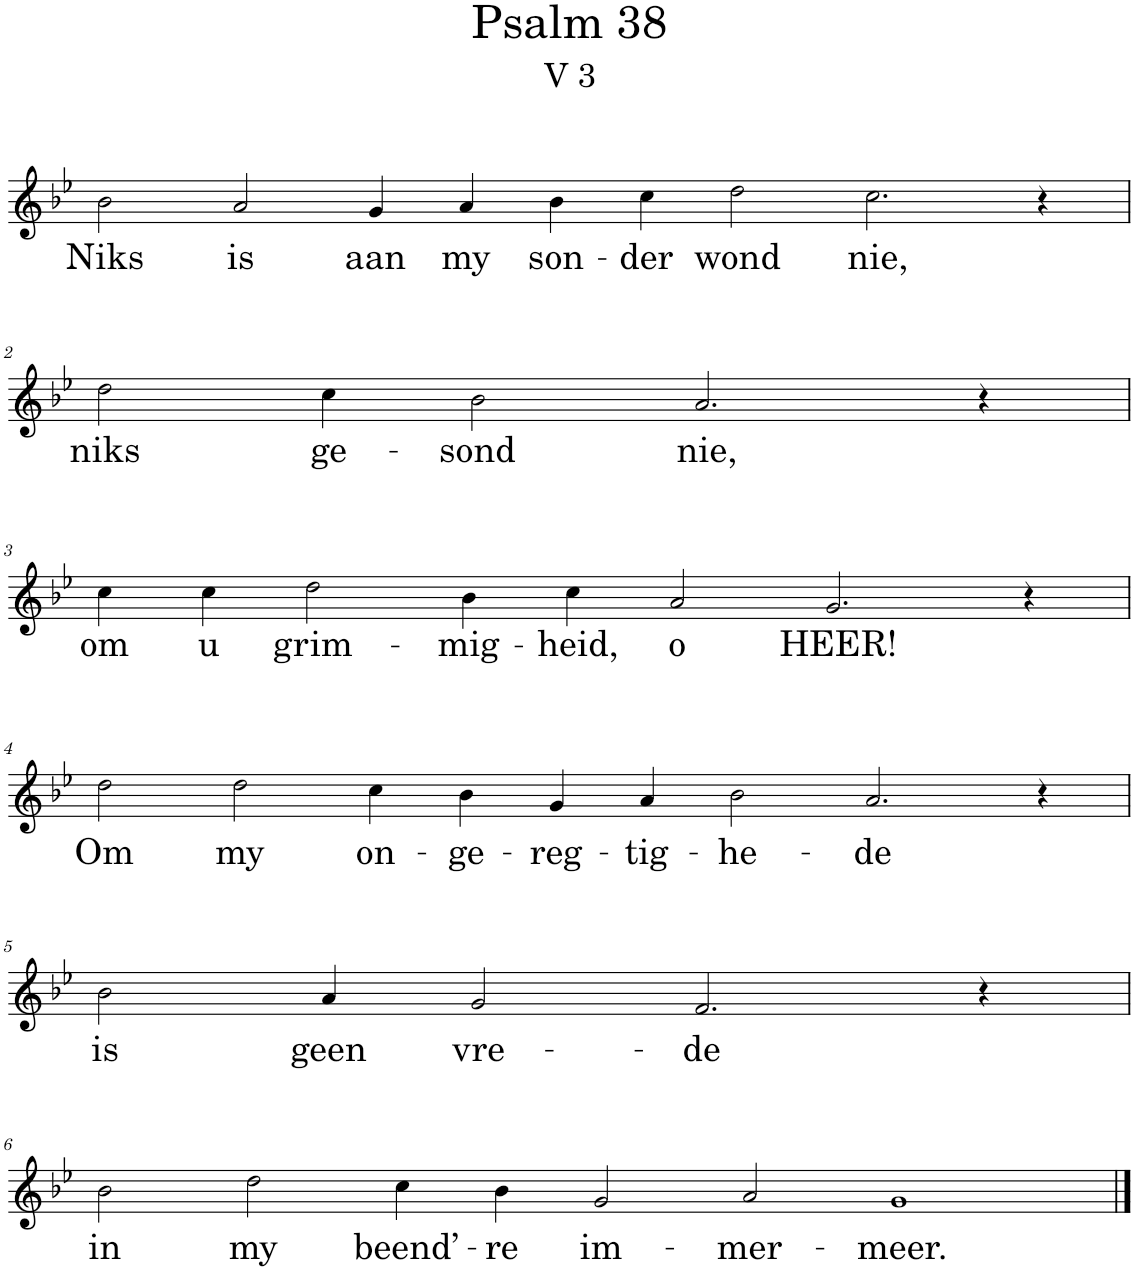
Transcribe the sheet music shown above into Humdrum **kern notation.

**kern	**text
*part1	*part1
*staff1	*staff1
*I"Pipe Organ	*
*I'Org.	*
*clefG2	*
*k[b-e-]	*
*M14/4	*
=1	=1
!	!LO:LY:b
2b-\	Niks
!	!LO:LY:b
2a/	is
!	!LO:LY:b
4g/	aan
!	!LO:LY:b
4a/	my
!	!LO:LY:b
4b-\	son-
!	!LO:LY:b
4cc\	-der
!	!LO:LY:b
2dd\	wond
!	!LO:LY:b
2.cc\	nie,
4r	.
!!LO:LB:g=z
=2	=2
*M9/4	*
!	!LO:LY:b
2dd\	niks
!	!LO:LY:b
4cc\	ge-
!	!LO:LY:b
2b-\	-sond
!	!LO:LY:b
2.a/	nie,
4r	.
!!LO:LB:g=z
=3	=3
*M12/4	*
!	!LO:LY:b
4cc\	om
!	!LO:LY:b
4cc\	u
!	!LO:LY:b
2dd\	grim-
!	!LO:LY:b
4b-\	-mig-
!	!LO:LY:b
4cc\	-heid,
!	!LO:LY:b
2a/	o
!	!LO:LY:b
2.g/	HEER!
4r	.
!!LO:LB:g=z
=4	=4
*M14/4	*
!	!LO:LY:b
2dd\	Om
!	!LO:LY:b
2dd\	my
!	!LO:LY:b
4cc\	on-
!	!LO:LY:b
4b-\	-ge-
!	!LO:LY:b
4g/	-reg-
!	!LO:LY:b
4a/	-tig-
!	!LO:LY:b
2b-\	-he-
!	!LO:LY:b
2.a/	-de
4r	.
!!LO:LB:g=z
=5	=5
*M9/4	*
!	!LO:LY:b
2b-\	is
!	!LO:LY:b
4a/	geen
!	!LO:LY:b
2g/	vre-
!	!LO:LY:b
2.f/	-de
4r	.
!!LO:LB:g=z
=6	=6
*M14/4	*
!	!LO:LY:b
2b-\	in
!	!LO:LY:b
2dd\	my
!	!LO:LY:b
4cc\	beend’-
!	!LO:LY:b
4b-\	-re
!	!LO:LY:b
2g/	im-
!	!LO:LY:b
2a/	-mer-
!	!LO:LY:b
1g	-meer.
==	==
*-	*-
